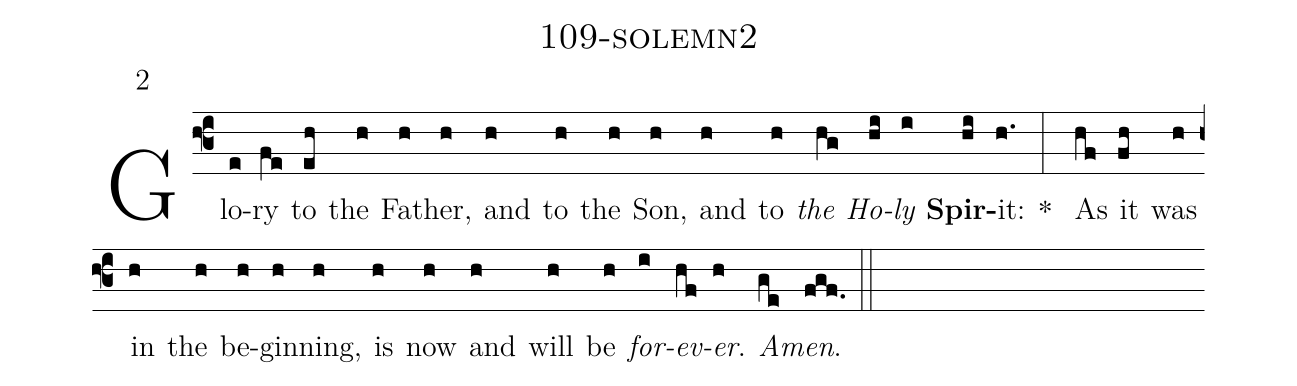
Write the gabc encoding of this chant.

name: 109-solemn2;
annotation: 2;
%%
(f3)Glo(e)ry(fe) to(eh) the(h) Fa(h)ther,(h) and(h) to(h) the(h) Son,(h)  and(h) to(h) <i>the</i>(hg) <i>Ho</i>(hi)<i>ly</i>(i) <b>Spir</b>(hi)it:(h.) * (:) As(hf) it(fh) was(h) in(h) the(h) be(h)gin(h)ning,(h) is(h) now(h) and(h) will(h) be(h) <i>for</i>(i)<i>ev</i>(hf)<i>er</i>.(h) <i>A</i>(ge)<i>men</i>.(fgf.) (::)
